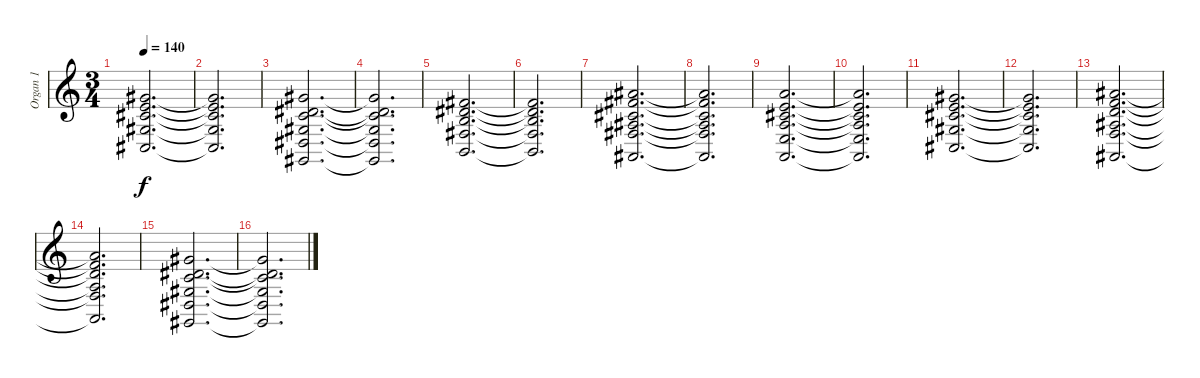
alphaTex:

\track ("Organ 1" "Organ 1") {instrument churchorgan}
\staff {score}
\tuning (E4 B3 G3 D3 A2 E2) {hide}
\ts (3 4)
\tempo 140
\clef g2
\ks c
(4.1 5.2 6.3 6.4 4.5).2{d dy f} |
(4.1{t} 5.2{t} 6.3{t} 6.4{t} 4.5{t}).2{d} |
(4.1 4.2 5.3 6.4 6.5 4.6).2{d} |
(4.1{t} 4.2{t} 5.3{t} 6.4{t} 6.5{t} 4.6{t}).2{d} |
(2.1 4.2 4.3 4.4 2.5).2{d} |
(2.1{t} 4.2{t} 4.3{t} 4.4{t} 2.5{t}).2{d} |
(6.1 7.2 6.3 8.4 9.5 6.6).2{d} |
(6.1{t} 7.2{t} 6.3{t} 8.4{t} 9.5{t} 6.6{t}).2{d} |
(5.1 5.2 6.3 7.4 7.5 5.6).2{d} |
(5.1{t} 5.2{t} 6.3{t} 7.4{t} 7.5{t} 5.6{t}).2{d} |
(4.1 5.2 6.3 6.4 4.5).2{d} |
(4.1{t} 5.2{t} 6.3{t} 6.4{t} 4.5{t}).2{d} |
(6.1 6.2 7.3 8.4 8.5 6.6).2{d} |
(6.1{t} 6.2{t} 7.3{t} 8.4{t} 8.5{t} 6.6{t}).2{d} |
(4.1 4.2 5.3 6.4 6.5 4.6).2{d} |
(4.1{t} 4.2{t} 5.3{t} 6.4{t} 6.5{t} 4.6{t}).2{d}
